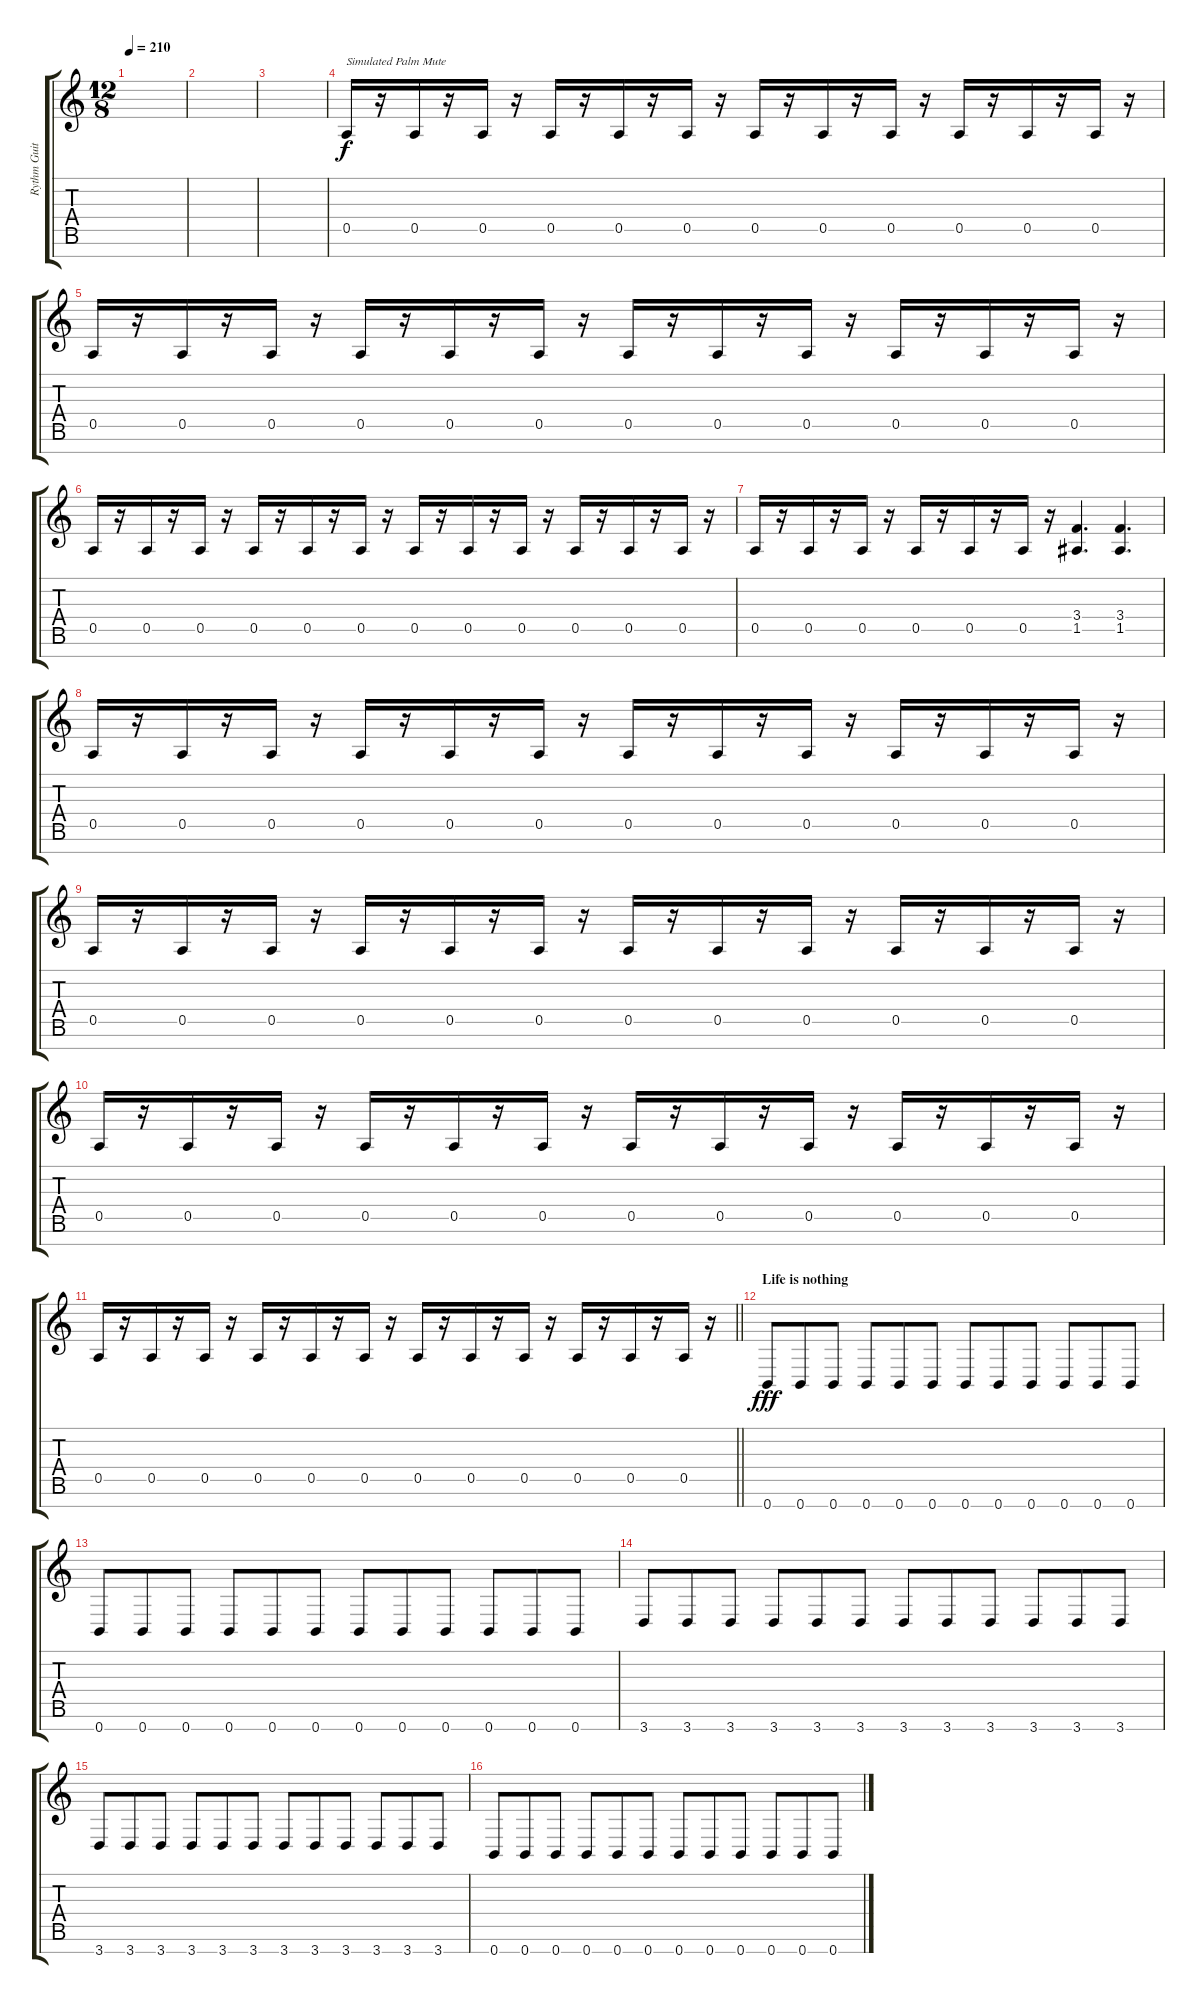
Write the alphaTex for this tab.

\track ("Rythm Guitar" "Rythm Guit") {instrument distortionguitar}
\staff {score tabs}
\tuning (E4 B3 G3 D3 A2 E2 B1) {hide}
\ts (12 8)
\tempo 210
\clef g2
\ks c
|
|
|
0.5.16{txt "Simulated Palm Mute"} r.16 0.5.16 r.16 0.5.16 r.16 0.5.16 r.16 0.5.16 r.16 0.5.16 r.16 0.5.16 r.16 0.5.16 r.16 0.5.16 r.16 0.5.16 r.16 0.5.16 r.16 0.5.16 r.16 |
0.5.16 r.16 0.5.16 r.16 0.5.16 r.16 0.5.16 r.16 0.5.16 r.16 0.5.16 r.16 0.5.16 r.16 0.5.16 r.16 0.5.16 r.16 0.5.16 r.16 0.5.16 r.16 0.5.16 r.16 |
0.5.16 r.16 0.5.16 r.16 0.5.16 r.16 0.5.16 r.16 0.5.16 r.16 0.5.16 r.16 0.5.16 r.16 0.5.16 r.16 0.5.16 r.16 0.5.16 r.16 0.5.16 r.16 0.5.16 r.16 |
0.5.16 r.16 0.5.16 r.16 0.5.16 r.16 0.5.16 r.16 0.5.16 r.16 0.5.16 r.16 (3.4 1.5).4{d} (3.4 1.5).4{d} |
0.5.16 r.16 0.5.16 r.16 0.5.16 r.16 0.5.16 r.16 0.5.16 r.16 0.5.16 r.16 0.5.16 r.16 0.5.16 r.16 0.5.16 r.16 0.5.16 r.16 0.5.16 r.16 0.5.16 r.16 |
0.5.16 r.16 0.5.16 r.16 0.5.16 r.16 0.5.16 r.16 0.5.16 r.16 0.5.16 r.16 0.5.16 r.16 0.5.16 r.16 0.5.16 r.16 0.5.16 r.16 0.5.16 r.16 0.5.16 r.16 |
0.5.16 r.16 0.5.16 r.16 0.5.16 r.16 0.5.16 r.16 0.5.16 r.16 0.5.16 r.16 0.5.16 r.16 0.5.16 r.16 0.5.16 r.16 0.5.16 r.16 0.5.16 r.16 0.5.16 r.16 |
\barLineRight lightlight
0.5.16 r.16 0.5.16 r.16 0.5.16 r.16 0.5.16 r.16 0.5.16 r.16 0.5.16 r.16 0.5.16 r.16 0.5.16 r.16 0.5.16 r.16 0.5.16 r.16 0.5.16 r.16 0.5.16 r.16 |
\section ("" "Life is nothing")
0.7.8{dy fff} 0.7.8 0.7.8 0.7.8 0.7.8 0.7.8 0.7.8 0.7.8 0.7.8 0.7.8 0.7.8 0.7.8 |
0.7.8 0.7.8 0.7.8 0.7.8 0.7.8 0.7.8 0.7.8 0.7.8 0.7.8 0.7.8 0.7.8 0.7.8 |
3.7.8 3.7.8 3.7.8 3.7.8 3.7.8 3.7.8 3.7.8 3.7.8 3.7.8 3.7.8 3.7.8 3.7.8 |
3.7.8 3.7.8 3.7.8 3.7.8 3.7.8 3.7.8 3.7.8 3.7.8 3.7.8 3.7.8 3.7.8 3.7.8 |
0.7.8 0.7.8 0.7.8 0.7.8 0.7.8 0.7.8 0.7.8 0.7.8 0.7.8 0.7.8 0.7.8 0.7.8
